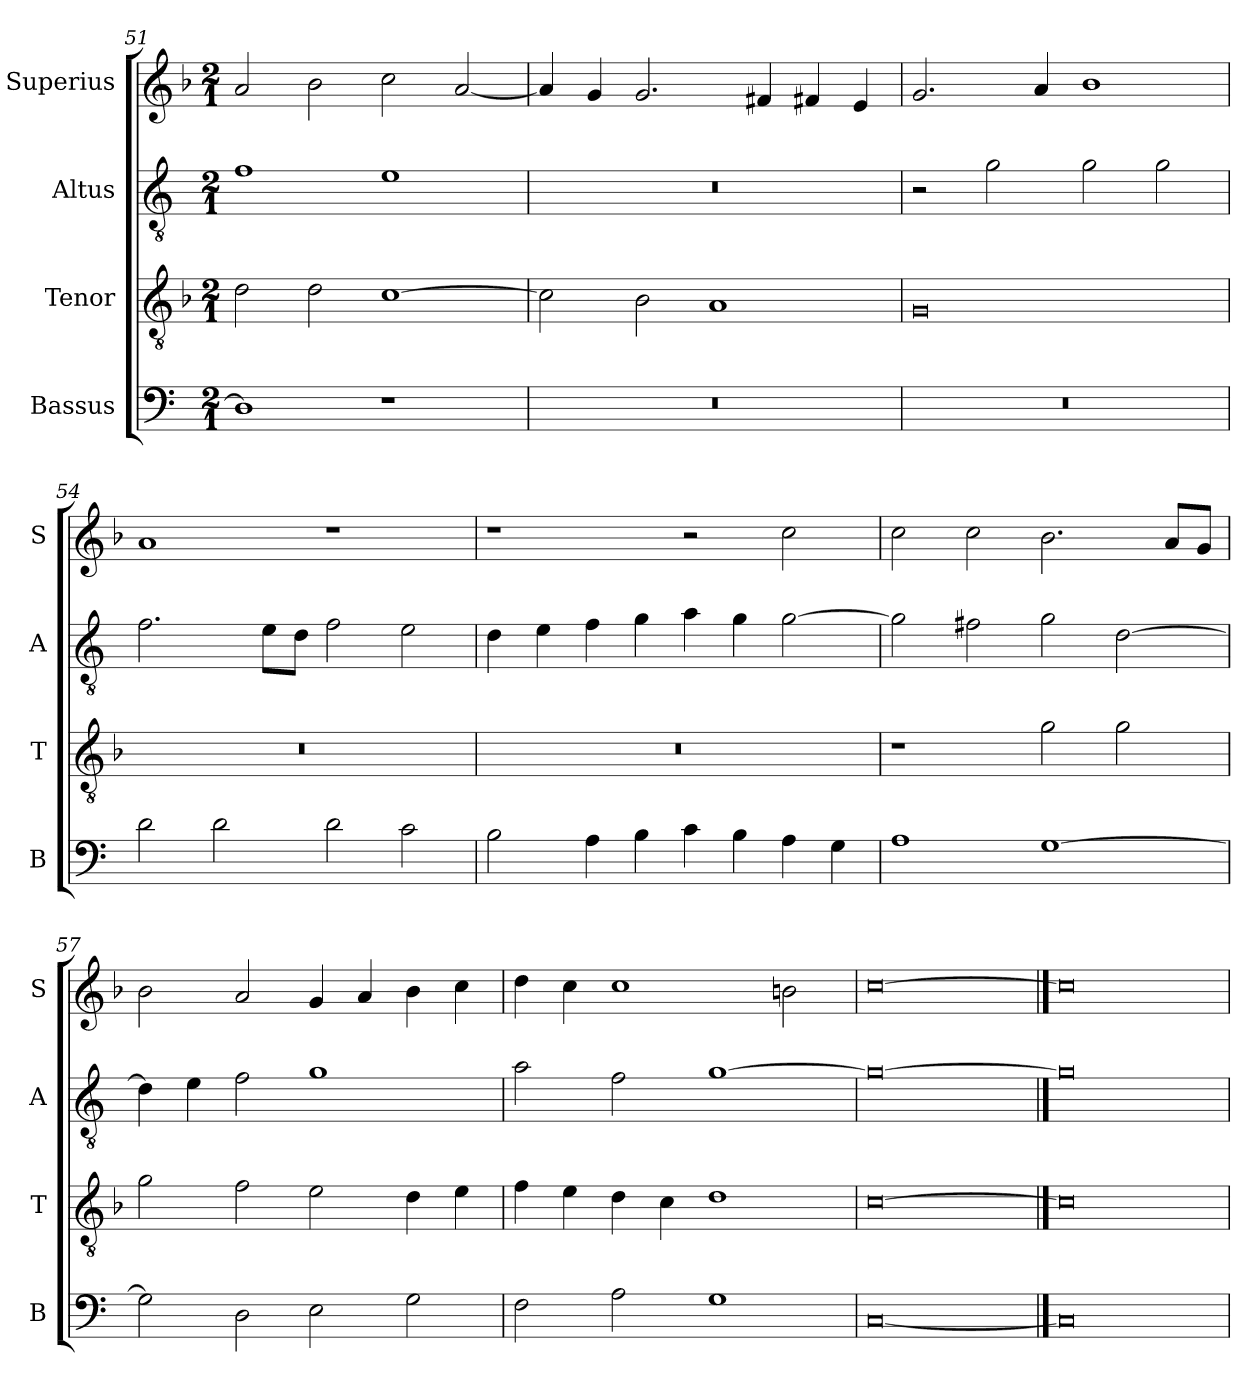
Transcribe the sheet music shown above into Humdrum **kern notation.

**kern	**kern	**kern	**kern
*part4	*part3	*part2	*part1
*staff4	*staff3	*staff2	*staff1
*I"Bassus	*I"Tenor	*I"Altus	*I"Superius
*I'B	*I'T	*I'A	*I'S
*clefF4	*clefGv2	*clefGv2	*clefG2
*k[]	*k[b-]	*k[]	*k[b-]
*C:	*F:	*C:	*F:
*M2/1	*M2/1	*M2/1	*M2/1
=51	=51	=51	=51
1D]	2d	1f	2a
.	2d	.	2b-
1r	[1c	1e	2cc
.	.	.	[2a
=52	=52	=52	=52
0r	2c]	0r	4a]
.	.	.	4g
.	2B-	.	2.g
.	1A	.	.
.	.	.	4f#X
.	.	.	4f#X
.	.	.	4e
=53	=53	=53	=53
0r	0G	2r	2.g
.	.	2g	.
.	.	.	4a
.	.	2g	1b-
.	.	2g	.
=54	=54	=54	=54
2d	0r	2.f	1a
2d	.	.	.
.	.	8eL	.
.	.	8dJ	.
2d	.	2f	1r
2c	.	2e	.
=55	=55	=55	=55
2B	0r	4d	1r
.	.	4e	.
4A	.	4f	.
4B	.	4g	.
4c	.	4a	2r
4B	.	4g	.
4A	.	[2g	2cc
4G	.	.	.
=56	=56	=56	=56
1A	1r	2g]	2cc
.	.	2f#X	2cc
[1G	2g	2g	2.b-
.	2g	[2d	.
.	.	.	8aL
.	.	.	8gJ
=57	=57	=57	=57
2G]	2g	4d]	2b-
.	.	4e	.
2D	2f	2f	2a
2E	2e	1g	4g
.	.	.	4a
2G	4d	.	4b-
.	4e	.	4cc
=58	=58	=58	=58
2F	4f	2a	4dd
.	4e	.	4cc
2A	4d	2f	1cc
.	4c	.	.
1G	1d	[1g	.
.	.	.	2bn
=59	=59	=59	=59
[0C	[0c	0g_	[0cc
==60	==60	==60	==60
0C]	0c]	0g]	0cc]
=	=	=	=
*-	*-	*-	*-
